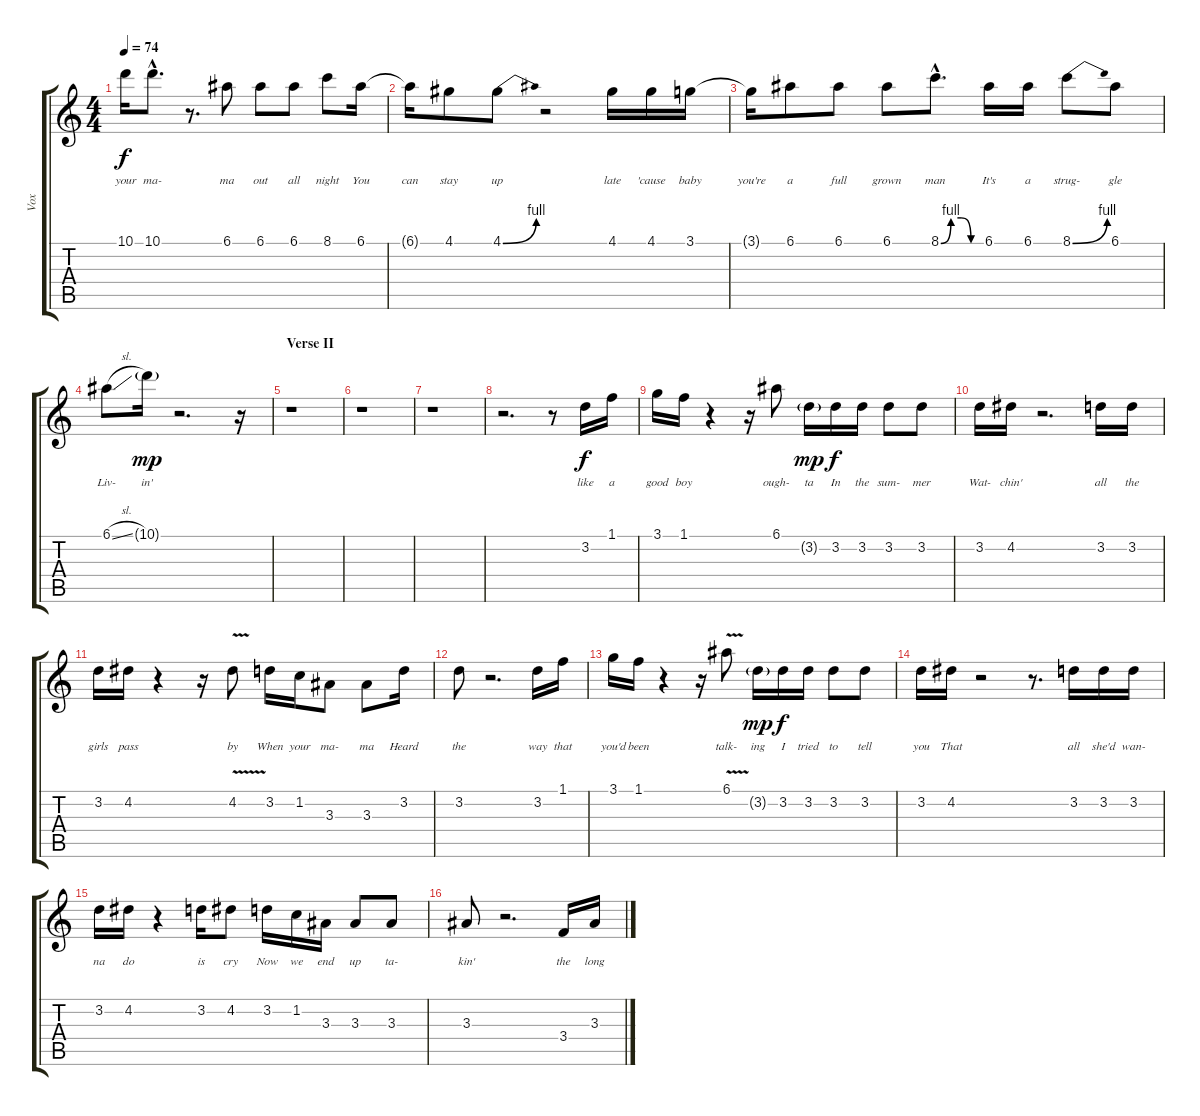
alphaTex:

\track ("Vox" "Vox") {instrument acousticguitarnylon}
\staff {score tabs}
\tuning (E4 B3 G3 D3 A2 E2) {hide}
\ts (4 4)
\tempo 74
\clef g2
\ks c
10.1.16{lyrics (0 "") lyrics (1 "your") lyrics (2 "") lyrics (3 "") lyrics (4 "") dy f} 10.1{hac}.8{d lyrics (0 "") lyrics (1 "ma-") lyrics (2 "") lyrics (3 "") lyrics (4 "")} r.8{d} 6.1.8{lyrics (0 "") lyrics (1 "ma") lyrics (2 "") lyrics (3 "") lyrics (4 "")} 6.1.8{lyrics (0 "") lyrics (1 "out") lyrics (2 "") lyrics (3 "") lyrics (4 "")} 6.1.8{lyrics (0 "") lyrics (1 "all") lyrics (2 "") lyrics (3 "") lyrics (4 "")} 8.1.8{lyrics (0 "") lyrics (1 "night") lyrics (2 "") lyrics (3 "") lyrics (4 "")} 6.1.16{lyrics (0 "") lyrics (1 "You") lyrics (2 "") lyrics (3 "") lyrics (4 "")} |
6.1{t}.16{lyrics (0 "") lyrics (1 "can") lyrics (2 "") lyrics (3 "") lyrics (4 "")} 4.1.8{lyrics (0 "") lyrics (1 "stay") lyrics (2 "") lyrics (3 "") lyrics (4 "")} 4.1{be (bend 0 0 60 4)}.8{lyrics (0 "") lyrics (1 "up") lyrics (2 "") lyrics (3 "") lyrics (4 "")} r.2 4.1.16{lyrics (0 "") lyrics (1 "late") lyrics (2 "") lyrics (3 "") lyrics (4 "")} 4.1.16{lyrics (0 "") lyrics (1 "'cause") lyrics (2 "") lyrics (3 "") lyrics (4 "")} 3.1.16{lyrics (0 "") lyrics (1 "baby") lyrics (2 "") lyrics (3 "") lyrics (4 "")} |
3.1{t}.16{lyrics (0 "") lyrics (1 "you're") lyrics (2 "") lyrics (3 "") lyrics (4 "")} 6.1.8{lyrics (0 "") lyrics (1 "a") lyrics (2 "") lyrics (3 "") lyrics (4 "")} 6.1.8{lyrics (0 "") lyrics (1 "full") lyrics (2 "") lyrics (3 "") lyrics (4 "")} 6.1.8{lyrics (0 "") lyrics (1 "grown") lyrics (2 "") lyrics (3 "") lyrics (4 "")} 8.1{be (custom 0 0 15 4 30 4 45 0 60 0) hac}.8{d lyrics (0 "") lyrics (1 "man") lyrics (2 "") lyrics (3 "") lyrics (4 "")} 6.1.16{lyrics (0 "") lyrics (1 "It's") lyrics (2 "") lyrics (3 "") lyrics (4 "")} 6.1.16{lyrics (0 "") lyrics (1 "a") lyrics (2 "") lyrics (3 "") lyrics (4 "")} 8.1{be (bend 0 0 60 4)}.8{lyrics (0 "") lyrics (1 "strug-") lyrics (2 "") lyrics (3 "") lyrics (4 "")} 6.1.8{lyrics (0 "") lyrics (1 "gle") lyrics (2 "") lyrics (3 "") lyrics (4 "")} |
6.1{sl}.8{lyrics (0 "") lyrics (1 "Liv-") lyrics (2 "") lyrics (3 "") lyrics (4 "")} 10.1{g}.16{lyrics (0 "") lyrics (1 "in'") lyrics (2 "") lyrics (3 "") lyrics (4 "") dy mp} r.2{d} r.16 |
\section ("" "Verse II")
r.1 |
r.1 |
r.1 |
r.2{d} r.8 3.2.16{lyrics (0 "") lyrics (1 "like") lyrics (2 "") lyrics (3 "") lyrics (4 "") dy f} 1.1.16{lyrics (0 "") lyrics (1 "a") lyrics (2 "") lyrics (3 "") lyrics (4 "")} |
3.1.16{lyrics (0 "") lyrics (1 "good") lyrics (2 "") lyrics (3 "") lyrics (4 "")} 1.1.16{lyrics (0 "") lyrics (1 "boy") lyrics (2 "") lyrics (3 "") lyrics (4 "")} r.4 r.16 6.1.8{lyrics (0 "") lyrics (1 "ough-") lyrics (2 "") lyrics (3 "") lyrics (4 "")} 3.2{g}.16{lyrics (0 "") lyrics (1 "ta") lyrics (2 "") lyrics (3 "") lyrics (4 "") dy mp} 3.2.16{lyrics (0 "") lyrics (1 "In") lyrics (2 "") lyrics (3 "") lyrics (4 "") dy f} 3.2.16{lyrics (0 "") lyrics (1 "the") lyrics (2 "") lyrics (3 "") lyrics (4 "")} 3.2.8{lyrics (0 "") lyrics (1 "sum-") lyrics (2 "") lyrics (3 "") lyrics (4 "")} 3.2.8{lyrics (0 "") lyrics (1 "mer") lyrics (2 "") lyrics (3 "") lyrics (4 "")} |
3.2.16{lyrics (0 "") lyrics (1 "Wat-") lyrics (2 "") lyrics (3 "") lyrics (4 "")} 4.2.16{lyrics (0 "") lyrics (1 "chin'") lyrics (2 "") lyrics (3 "") lyrics (4 "")} r.2{d} 3.2.16{lyrics (0 "") lyrics (1 "all") lyrics (2 "") lyrics (3 "") lyrics (4 "")} 3.2.16{lyrics (0 "") lyrics (1 "the") lyrics (2 "") lyrics (3 "") lyrics (4 "")} |
3.2.16{lyrics (0 "") lyrics (1 "girls") lyrics (2 "") lyrics (3 "") lyrics (4 "")} 4.2.16{lyrics (0 "") lyrics (1 "pass") lyrics (2 "") lyrics (3 "") lyrics (4 "")} r.4 r.16 4.2{v}.8{lyrics (0 "") lyrics (1 "by") lyrics (2 "") lyrics (3 "") lyrics (4 "")} 3.2.16{lyrics (0 "") lyrics (1 "When") lyrics (2 "") lyrics (3 "") lyrics (4 "")} 1.2.16{lyrics (0 "") lyrics (1 "your") lyrics (2 "") lyrics (3 "") lyrics (4 "")} 3.3.8{lyrics (0 "") lyrics (1 "ma-") lyrics (2 "") lyrics (3 "") lyrics (4 "")} 3.3.8{lyrics (0 "") lyrics (1 "ma") lyrics (2 "") lyrics (3 "") lyrics (4 "")} 3.2.16{lyrics (0 "") lyrics (1 "Heard") lyrics (2 "") lyrics (3 "") lyrics (4 "")} |
3.2.8{lyrics (0 "") lyrics (1 "the") lyrics (2 "") lyrics (3 "") lyrics (4 "")} r.2{d} 3.2.16{lyrics (0 "") lyrics (1 "way") lyrics (2 "") lyrics (3 "") lyrics (4 "")} 1.1.16{lyrics (0 "") lyrics (1 "that") lyrics (2 "") lyrics (3 "") lyrics (4 "")} |
3.1.16{lyrics (0 "") lyrics (1 "you'd") lyrics (2 "") lyrics (3 "") lyrics (4 "")} 1.1.16{lyrics (0 "") lyrics (1 "been") lyrics (2 "") lyrics (3 "") lyrics (4 "")} r.4 r.16 6.1{v}.8{lyrics (0 "") lyrics (1 "talk-") lyrics (2 "") lyrics (3 "") lyrics (4 "")} 3.2{g}.16{lyrics (0 "") lyrics (1 "ing") lyrics (2 "") lyrics (3 "") lyrics (4 "") dy mp} 3.2.16{lyrics (0 "") lyrics (1 "I") lyrics (2 "") lyrics (3 "") lyrics (4 "") dy f} 3.2.16{lyrics (0 "") lyrics (1 "tried") lyrics (2 "") lyrics (3 "") lyrics (4 "")} 3.2.8{lyrics (0 "") lyrics (1 "to") lyrics (2 "") lyrics (3 "") lyrics (4 "")} 3.2.8{lyrics (0 "") lyrics (1 "tell") lyrics (2 "") lyrics (3 "") lyrics (4 "")} |
3.2.16{lyrics (0 "") lyrics (1 "you") lyrics (2 "") lyrics (3 "") lyrics (4 "")} 4.2.16{lyrics (0 "") lyrics (1 "That") lyrics (2 "") lyrics (3 "") lyrics (4 "")} r.2 r.8{d} 3.2.16{lyrics (0 "") lyrics (1 "all") lyrics (2 "") lyrics (3 "") lyrics (4 "")} 3.2.16{lyrics (0 "") lyrics (1 "she'd") lyrics (2 "") lyrics (3 "") lyrics (4 "")} 3.2.16{lyrics (0 "") lyrics (1 "wan-") lyrics (2 "") lyrics (3 "") lyrics (4 "")} |
3.2.16{lyrics (0 "") lyrics (1 "na") lyrics (2 "") lyrics (3 "") lyrics (4 "")} 4.2.16{lyrics (0 "") lyrics (1 "do") lyrics (2 "") lyrics (3 "") lyrics (4 "")} r.4 3.2.16{lyrics (0 "") lyrics (1 "is") lyrics (2 "") lyrics (3 "") lyrics (4 "")} 4.2.8{lyrics (0 "") lyrics (1 "cry") lyrics (2 "") lyrics (3 "") lyrics (4 "")} 3.2.16{lyrics (0 "") lyrics (1 "Now") lyrics (2 "") lyrics (3 "") lyrics (4 "")} 1.2.16{lyrics (0 "") lyrics (1 "we") lyrics (2 "") lyrics (3 "") lyrics (4 "")} 3.3.16{lyrics (0 "") lyrics (1 "end") lyrics (2 "") lyrics (3 "") lyrics (4 "")} 3.3.8{lyrics (0 "") lyrics (1 "up") lyrics (2 "") lyrics (3 "") lyrics (4 "")} 3.3.8{lyrics (0 "") lyrics (1 "ta-") lyrics (2 "") lyrics (3 "") lyrics (4 "")} |
3.3.8{lyrics (0 "") lyrics (1 "kin'") lyrics (2 "") lyrics (3 "") lyrics (4 "")} r.2{d} 3.4.16{lyrics (0 "") lyrics (1 "the") lyrics (2 "") lyrics (3 "") lyrics (4 "")} 3.3.16{lyrics (0 "") lyrics (1 "long") lyrics (2 "") lyrics (3 "") lyrics (4 "")}
